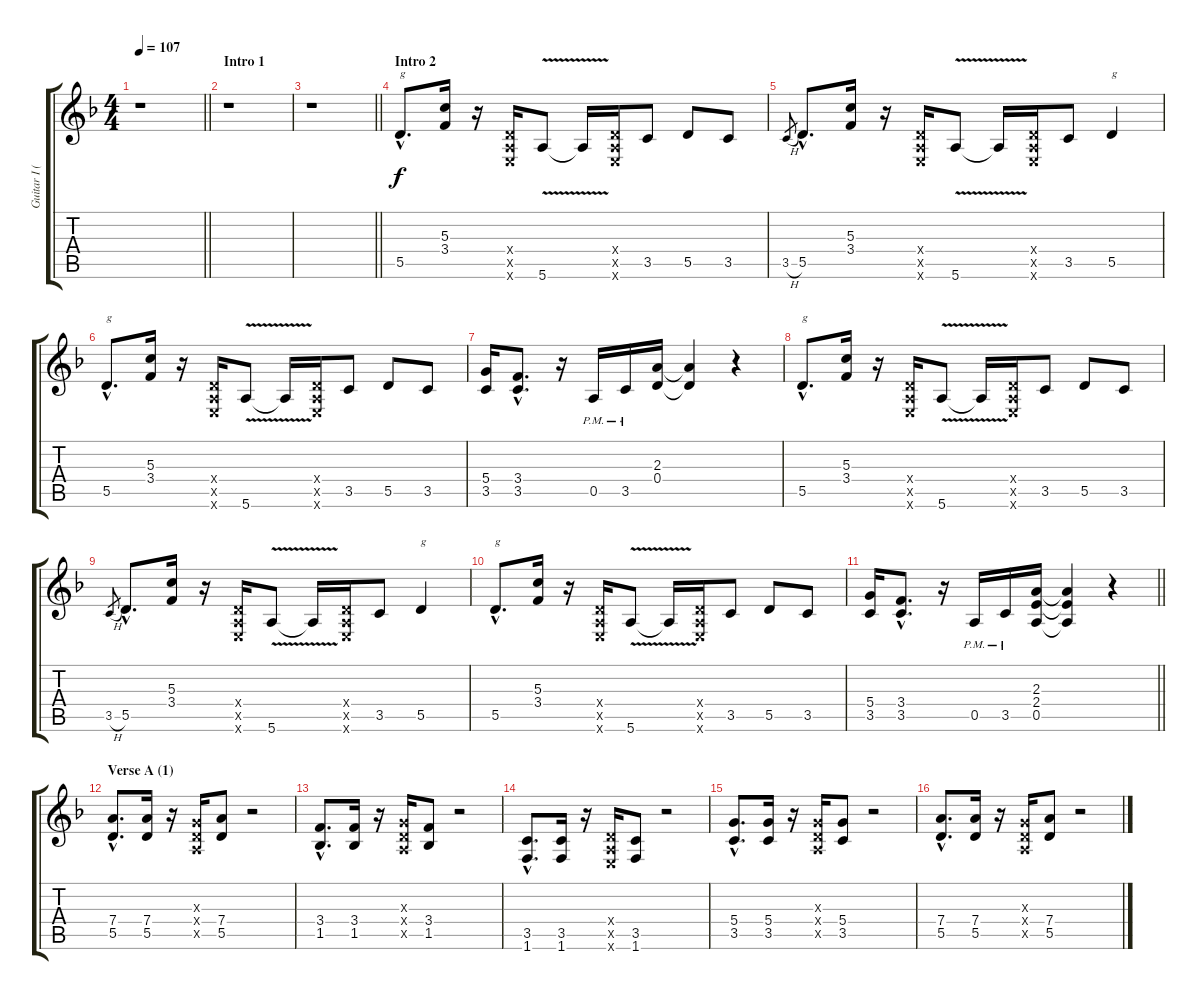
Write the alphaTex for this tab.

\track ("Guitar I (tabbed)" "Guitar I (") {instrument distortionguitar}
\staff {score tabs}
\tuning (E4 B3 G3 D3 A2 E2) {hide}
\ts (4 4)
\tempo 107
\clef g2
\barLineRight lightlight
\ks dminor
r.1{dy f instrument distortionguitar} |
\section ("" "Intro 1")
r.1 |
\barLineRight lightlight
r.1 |
\section ("" "Intro 2")
5.5{hac}.8{d txt "g"} (5.3 3.4).16 r.16 (0.4{x} 0.5{x} 0.6{x}).16 5.6{v}.8 5.6{t}.16 (0.4{x} 0.5{x} 0.6{x}).16 3.5.8 5.5.8 3.5.8 |
3.5{h}.8{gr} 5.5{hac}.8{d} (5.3 3.4).16 r.16 (0.4{x} 0.5{x} 0.6{x}).16 5.6{v}.8 5.6{t}.16 (0.4{x} 0.5{x} 0.6{x}).16 3.5.8 5.5.4{txt "g"} |
5.5{hac}.8{d txt "g"} (5.3 3.4).16 r.16 (0.4{x} 0.5{x} 0.6{x}).16 5.6{v}.8 5.6{t}.16 (0.4{x} 0.5{x} 0.6{x}).16 3.5.8 5.5.8 3.5.8 |
(5.4 3.5).16 (3.4{hac} 3.5{hac}).8{d} r.16 0.5{pm}.16 3.5{pm}.16 (2.3 0.4).16 (2.3{t} 0.4{t}).4 r.4 |
5.5{hac}.8{d txt "g"} (5.3 3.4).16 r.16 (0.4{x} 0.5{x} 0.6{x}).16 5.6{v}.8 5.6{t}.16 (0.4{x} 0.5{x} 0.6{x}).16 3.5.8 5.5.8 3.5.8 |
3.5{h}.8{gr} 5.5{hac}.8{d} (5.3 3.4).16 r.16 (0.4{x} 0.5{x} 0.6{x}).16 5.6{v}.8 5.6{t}.16 (0.4{x} 0.5{x} 0.6{x}).16 3.5.8 5.5.4{txt "g"} |
5.5{hac}.8{d txt "g"} (5.3 3.4).16 r.16 (0.4{x} 0.5{x} 0.6{x}).16 5.6{v}.8 5.6{t}.16 (0.4{x} 0.5{x} 0.6{x}).16 3.5.8 5.5.8 3.5.8 |
\barLineRight lightlight
(5.4 3.5).16 (3.4{hac} 3.5{hac}).8{d} r.16 0.5{pm}.16 3.5{pm}.16 (2.3 2.4 0.5).16 (2.3{t} 2.4{t} 0.5{t}).4 r.4 |
\section ("" "Verse A (1)")
(7.4{hac} 5.5{hac}).8{d} (7.4 5.5).16 r.16 (0.3{x} 0.4{x} 0.5{x}).16 (7.4 5.5).8 r.2 |
(3.4{hac} 1.5{hac}).8{d} (3.4 1.5).16 r.16 (0.3{x} 0.4{x} 0.5{x}).16 (3.4 1.5).8 r.2 |
(3.5{hac} 1.6{hac}).8{d} (3.5 1.6).16 r.16 (0.4{x} 0.5{x} 0.6{x}).16 (3.5 1.6).8 r.2 |
(5.4{hac} 3.5{hac}).8{d} (5.4 3.5).16 r.16 (0.3{x} 0.4{x} 0.5{x}).16 (5.4 3.5).8 r.2 |
(7.4{hac} 5.5{hac}).8{d} (7.4 5.5).16 r.16 (0.3{x} 0.4{x} 0.5{x}).16 (7.4 5.5).8 r.2
